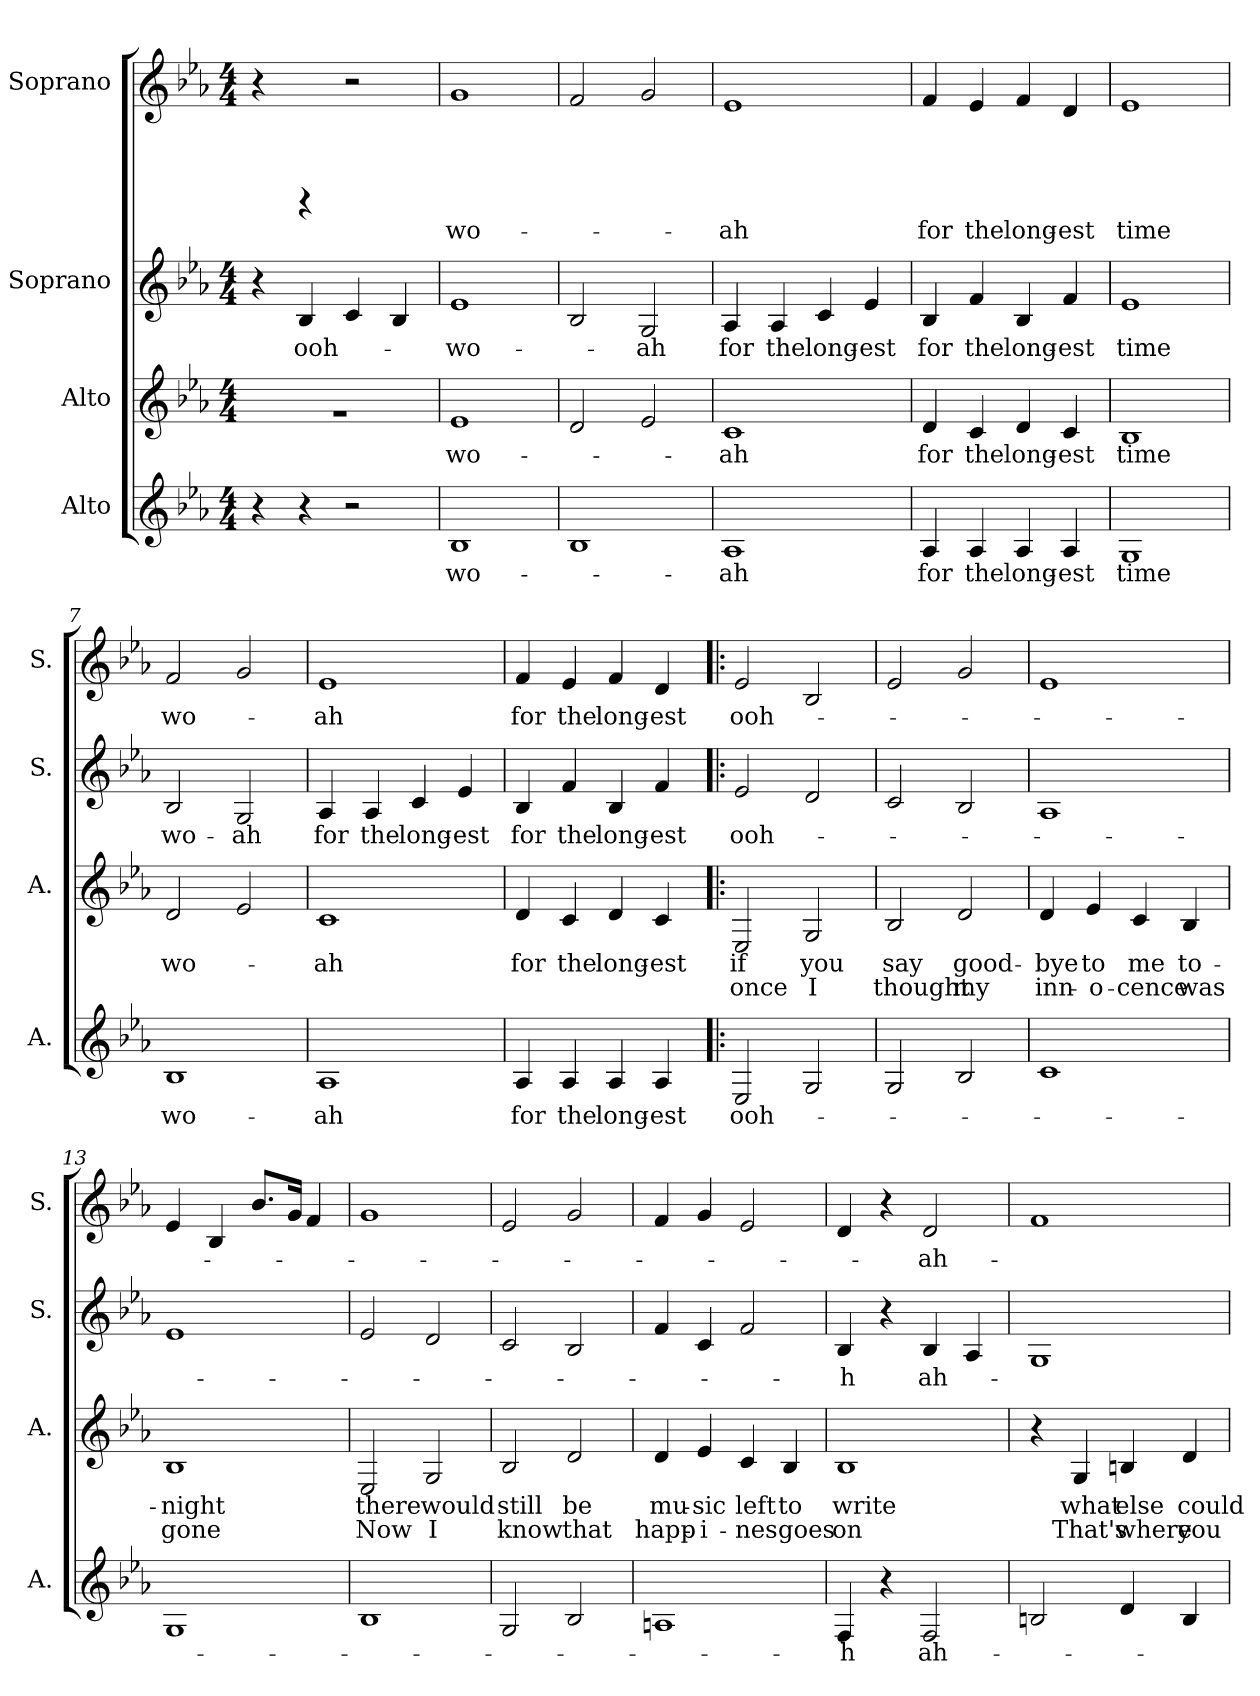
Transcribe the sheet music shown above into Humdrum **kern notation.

**kern	**text	**kern	**text	**text	**kern	**text	**kern	**text
*part4	*part4	*part3	*part3	*part3	*part2	*part2	*part1	*part1
*staff4	*staff4	*staff3	*staff3	*staff3	*staff2	*staff2	*staff1	*staff1
*I"Alto	*	*I"Alto	*	*	*I"Soprano	*	*I"Soprano	*
*I'A.	*	*I'A.	*	*	*I'S.	*	*I'S.	*
*clefG2	*	*clefG2	*	*	*clefG2	*	*clefG2	*
*k[b-e-a-]	*	*k[b-e-a-]	*	*	*k[b-e-a-]	*	*k[b-e-a-]	*
*M4/4	*	*M4/4	*	*	*M4/4	*	*M4/4	*
=1	=1	=1	=1	=1	=1	=1	=1	=1
4r	.	1rg	.	.	4r	.	4r	.
4r	.	.	.	.	4B-/	ooh-	4rAAA	.
2r	.	.	.	.	4c/	.	2r	.
.	.	.	.	.	4B-/	.	.	.
=2	=2	=2	=2	=2	=2	=2	=2	=2
1B-	wo-	1e-	wo-	.	1e-	-wo-	1g	wo-
=3	=3	=3	=3	=3	=3	=3	=3	=3
1B-	.	2d/	.	.	2B-/	.	2f/	.
.	.	2e-/	.	.	2G/	ah	2g/	.
=4	=4	=4	=4	=4	=4	=4	=4	=4
1A-	-ah	1c	-ah	.	4A-/	for	1e-	ah
.	.	.	.	.	4A-/	the	.	.
.	.	.	.	.	4c/	long-	.	.
.	.	.	.	.	4e-/	-est	.	.
=5	=5	=5	=5	=5	=5	=5	=5	=5
4A-/	for	4d/	for	.	4B-/	for	4f/	for
4A-/	the	4c/	the	.	4f/	the	4e-/	the
4A-/	long-	4d/	long-	.	4B-/	long-	4f/	long-
4A-/	-est	4c/	-est	.	4f/	-est	4d/	-est
=6	=6	=6	=6	=6	=6	=6	=6	=6
1G	time	1B-	time	.	1e-	time	1e-	time
=7	=7	=7	=7	=7	=7	=7	=7	=7
1B-	wo-	2d/	wo-	.	2B-/	wo-	2f/	wo-
.	.	2e-/	.	.	2G/	-ah	2g/	.
!!LO:LB:g=z
=8	=8	=8	=8	=8	=8	=8	=8	=8
1A-	-ah	1c	-ah	.	4A-/	for	1e-	-ah
.	.	.	.	.	4A-/	the	.	.
.	.	.	.	.	4c/	long-	.	.
.	.	.	.	.	4e-/	-est	.	.
=9	=9	=9	=9	=9	=9	=9	=9	=9
4A-/	for	4d/	for	.	4B-/	for	4f/	for
4A-/	the	4c/	the	.	4f/	the	4e-/	the
4A-/	long-	4d/	long-	.	4B-/	long-	4f/	long-
4A-/	-est	4c/	-est	.	4f/	-est	4d/	-est
=10!|:	=10!|:	=10!|:	=10!|:	=10!|:	=10!|:	=10!|:	=10!|:	=10!|:
2E-/	ooh-	2E-/	if	once	2e-/	ooh-	2e-/	ooh-
2G/	.	2G/	you	I	2d/	.	2B-/	.
=11	=11	=11	=11	=11	=11	=11	=11	=11
2G/	.	2B-/	say	thought	2c/	.	2e-/	.
2B-/	.	2d/	good-	my	2B-/	.	2g/	.
=12	=12	=12	=12	=12	=12	=12	=12	=12
1c	.	4d/	-bye	inn-	1A-	.	1e-	.
.	.	4e-/	to	-o-	.	.	.	.
.	.	4c/	me	-cence	.	.	.	.
.	.	4B-/	to-	was	.	.	.	.
!!LO:PB:g=z
=13	=13	=13	=13	=13	=13	=13	=13	=13
1G	.	1B-	-night	gone	1e-	.	4e-/	.
.	.	.	.	.	.	.	4B-/	.
.	.	.	.	.	.	.	8.b-/L	.
.	.	.	.	.	.	.	16g/Jk	.
.	.	.	.	.	.	.	4f/	.
=14	=14	=14	=14	=14	=14	=14	=14	=14
1B-	.	2E-/	there	Now	2e-/	.	1g	.
.	.	2G/	would	I	2d/	.	.	.
=15	=15	=15	=15	=15	=15	=15	=15	=15
2G/	.	2B-/	still	know	2c/	.	2e-/	.
2B-/	.	2d/	be	that	2B-/	.	2g/	.
=16	=16	=16	=16	=16	=16	=16	=16	=16
1An	.	4d/	mu-	happ-	4f/	.	4f/	.
.	.	4e-/	-sic	-i-	4c/	.	4g/	.
.	.	4c/	left	-nes	2f/	.	2e-/	.
.	.	4B-/	to	goes	.	.	.	.
=17	=17	=17	=17	=17	=17	=17	=17	=17
4F/	-h	1B-	write	on	4B-/	-h	4d/	.
4r	.	.	.	.	4r	.	4r	.
2F/	ah-	.	.	.	4B-/	ah-	2d/	-ah-
.	.	.	.	.	4A-/	.	.	.
!!LO:LB:g=z
=18	=18	=18	=18	=18	=18	=18	=18	=18
2Bn/	.	4r	.	.	1G	.	1f	.
.	.	4G/	what	That's	.	.	.	.
4d/	.	4Bn/	else	where	.	.	.	.
4B/	.	4d/	could	you	.	.	.	.
=	=	=	=	=	=	=	=	=
*-	*-	*-	*-	*-	*-	*-	*-	*-
